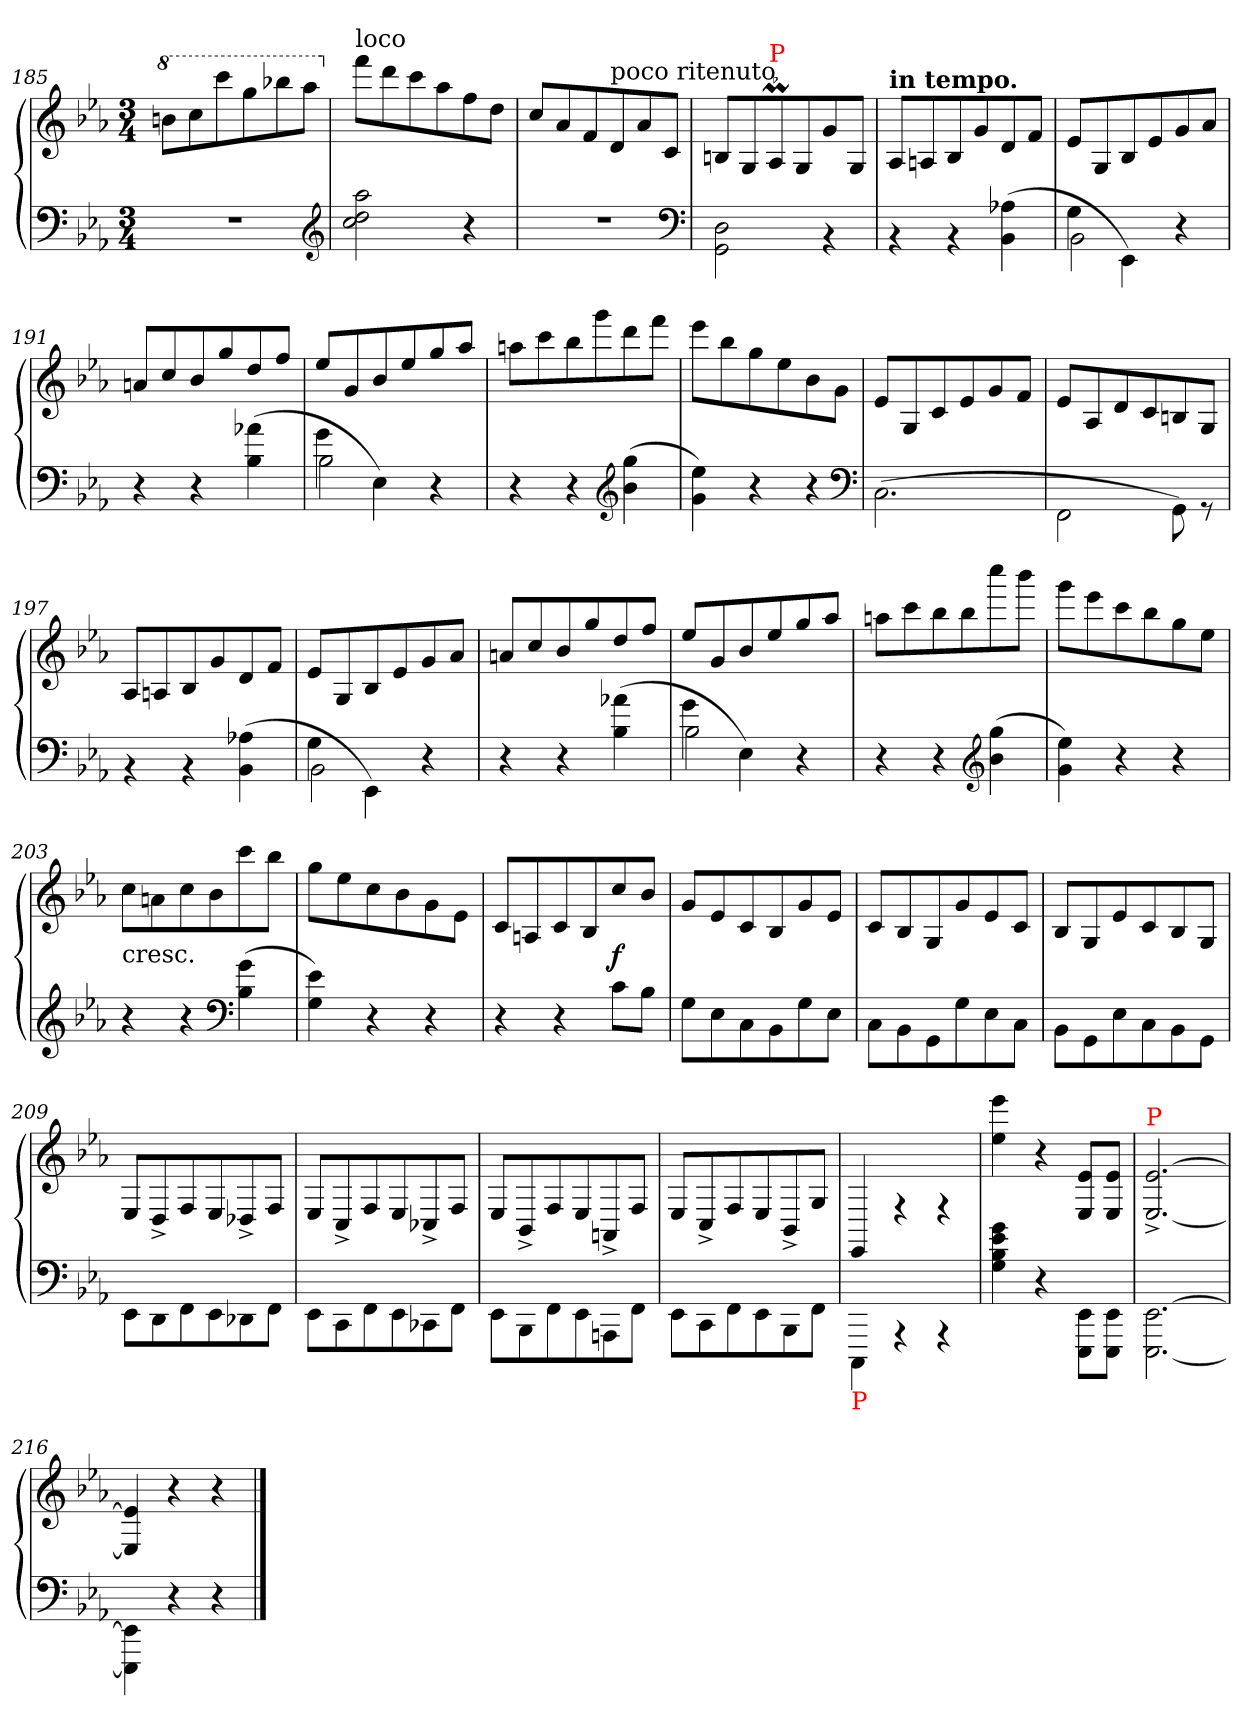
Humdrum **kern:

**kern	**kern	**dynam
*part1	*part1	*part1
*staff2	*staff1	*staff1/2
*clefF4	*clefG2	*
*k[b-e-a-]	*k[b-e-a-]	*
*M3/4	*M3/4	*
*	*8va	*
=185	=185	=185
2.rF	8bbnL	.
.	8ccc	.
.	8cccc	.
.	8ggg	.
.	8bbb-X	.
.	8aaa-J	.
*clefG2	*	*
=186	=186	=186
*	*X8va	*
!	!LO:TX:a:t=loco	!
2aa- 2dd 2cc	8fffL	.
.	8ddd	.
.	8ccc	.
.	8aa-	.
4r	8ff	.
.	8ddJ	.
=187	=187	=187
2.rdd	8ccL	.
.	8a-	.
.	8f	.
!	!LO:TX:a:t=poco ritenuto	!
.	8d	.
.	8a-	.
.	8cJ	.
*clefF4	*	*
=188	=188	=188
2D\ 2GG\	8BnL	.
.	8G/	.
!	!LO:TX:a:color=red:t=P	!
!	!LO:MOR:acc=-	!
.	8A-M/	.
.	8G/	.
4rBB	8g	.
.	8G/J	.
=189	=189	=189
!	!LO:TX:a:B:t=in tempo.	!
4rBB	8A-/L	.
.	8An/	.
4rBB	8B-/	.
.	8g	.
(4A-X 4BB-	8d	.
.	8fJ	.
=190	=190	=190
*^	*	*
4G\	2BB-	8e-L	.
.	.	8G/	.
4EE-\)	.	8B-/	.
.	.	8e-	.
4r	4ryy	8g	.
.	.	8a-J	.
*v	*v	*	*
=191	=191	=191
4r	8an/L	.
.	8cc/	.
4r	8b-/	.
.	8gg/	.
(4a-X\ 4B-\	8dd/	.
.	8ff/J	.
=192	=192	=192
*^	*	*
4g\	2B-\	8ee-/L	.
.	.	8g/	.
4E-\)	.	8b-/	.
.	.	8ee-/	.
4r	4ryy	8gg/	.
.	.	8aa-/J	.
*v	*v	*	*
=193	=193	=193
4r	8aanL	.
.	8ccc	.
4r	8bb-	.
.	8ggg	.
*clefG2	*	*
(4gg 4b-	8ddd	.
.	8fffJ	.
=194	=194	=194
4ee- 4g)	8eee-L	.
.	8bb-	.
4r	8gg	.
.	8ee-	.
4r	8b-	.
.	8gJ	.
*clefF4	*	*
=195	=195	=195
(2.C\	8e-L	.
.	8G/	.
.	8c	.
.	8e-	.
.	8g	.
.	8fJ	.
=196	=196	=196
2FF\	8e-L	.
.	8A-/	.
.	8d	.
.	8c	.
8GG\)	8Bn	.
8rGG	8G/J	.
=197	=197	=197
4rBB	8A-/L	.
.	8An/	.
4rBB	8B-/	.
.	8g	.
(4A-X 4BB-	8d	.
.	8fJ	.
=198	=198	=198
*^	*	*
4G\	2BB-	8e-L	.
.	.	8G/	.
4EE-\)	.	8B-/	.
.	.	8e-	.
4r	4ryy	8g	.
.	.	8a-J	.
*v	*v	*	*
=199	=199	=199
4r	8an/L	.
.	8cc/	.
4r	8b-/	.
.	8gg/	.
(4a-X\ 4B-\	8dd/	.
.	8ff/J	.
=200	=200	=200
*^	*	*
4g\	2B-\	8ee-/L	.
.	.	8g/	.
4E-\)	.	8b-/	.
.	.	8ee-/	.
4r	4ryy	8gg/	.
.	.	8aa-/J	.
*v	*v	*	*
=201	=201	=201
4r	8aanL	.
.	8ccc	.
4r	8bb-	.
.	8bb-	.
*clefG2	*	*
(4gg 4b-	8cccc	.
.	8bbb-J	.
=202	=202	=202
4ee- 4g)	8gggL	.
.	8eee-	.
4r	8ccc	.
.	8bb-	.
4r	8gg	.
.	8ee-J	.
=203	=203	=203
!	!LO:TX:c:t=cresc.	!
4r	8ccL	.
.	8an	.
4r	8cc	.
.	8b-	.
*clefF4	*	*
(4g 4B-	8ccc	.
.	8bb-J	.
=204	=204	=204
4e- 4G)	8ggL	.
.	8ee-	.
4r	8cc	.
.	8b-	.
4r	8g	.
.	8e-J	.
=205	=205	=205
4r	8cL	.
.	8An	.
4r	8c	.
.	8B-	.
8cL	8cc	f
8B-J	8b-J	.
=206	=206	=206
8GL	8gL	.
8E-	8e-	.
8C	8c	.
8BB-	8B-	.
8G	8g	.
8E-J	8e-J	.
=207	=207	=207
8C\L	8cL	.
8BB-\	8B-	.
8GG\	8G/	.
8G\	8g	.
8E-\	8e-	.
8C\J	8cJ	.
=208	=208	=208
8BB-\L	8B-/L	.
8GG\	8G/	.
8E-\	8e-	.
8C\	8c	.
8BB-\	8B-/	.
8GG\J	8G/J	.
=209	=209	=209
8EE-\L	8E-/L	.
8DD\	8D^</	.
8FF\	8F/	.
8EE-\	8E-/	.
8DD-X\	8D-X^<	.
8FF\J	8F/J	.
=210	=210	=210
8EE-\L	8E-/L	.
8CC\	8C^</	.
8FF\	8F/	.
8EE-\	8E-/	.
8CC-X\	8C-X^</	.
8FF\J	8F/J	.
=211	=211	=211
8EE-\L	8E-/L	.
8BBB-\	8BB-^</	.
8FF\	8F/	.
8EE-\	8E-/	.
8AAAn\	8AAn^</	.
8FF\J	8F/J	.
=212	=212	=212
8EE-\L	8E-/L	.
8CC\	8C^</	.
8FF\	8F/	.
8EE-\	8E-/	.
8BBB-\	8BB-^</	.
8FF\J	8G/J	.
=213	=213	=213
!LO:TX:b:color=red:t=P	!	!
4CCC\	4EE-/	.
4rAAA	4rF	.
4rAAA	4rF	.
=214	=214	=214
4g 4e- 4B- 4G	4eee- 4ee-	.
4r	4r	.
8EE-\ 8EEE-\L	8e-/ 8E-/L	.
8EE-\ 8EEE-\J	8e-/ 8E-/J	.
=215	=215	=215
!	!LO:TX:a:color=red:t=P	!
[2.EE-\ [2.EEE-\	[2.e-^</ [2.E-^</	.
=216	=216	=216
4EE-]\ 4EEE-]\	4e-]/ 4E-]/	.
4r	4r	.
4r	4r	.
==	==	==
*-	*-	*-
